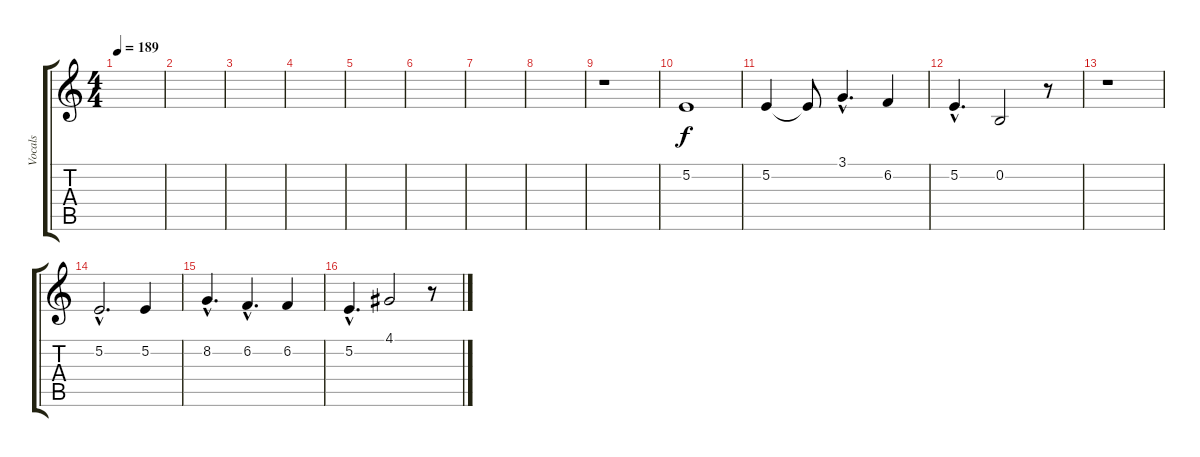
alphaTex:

\track ("Vocals" "Vocals") {instrument lead6voice}
\staff {score tabs}
\tuning (E4 B3 G3 D3 A2 E2) {hide}
\ts (4 4)
\tempo 189
\clef g2
\ks c
|
|
|
|
|
|
|
|
r.1 |
5.2.1 |
5.2.4 5.2{t}.8 3.1{hac}.4{d} 6.2.4 |
5.2{hac}.4{d} 0.2.2 r.8 |
r.1 |
5.2{hac}.2{d} 5.2.4 |
8.2{hac}.4{d} 6.2{hac}.4{d} 6.2.4 |
5.2{hac}.4{d} 4.1.2 r.8
